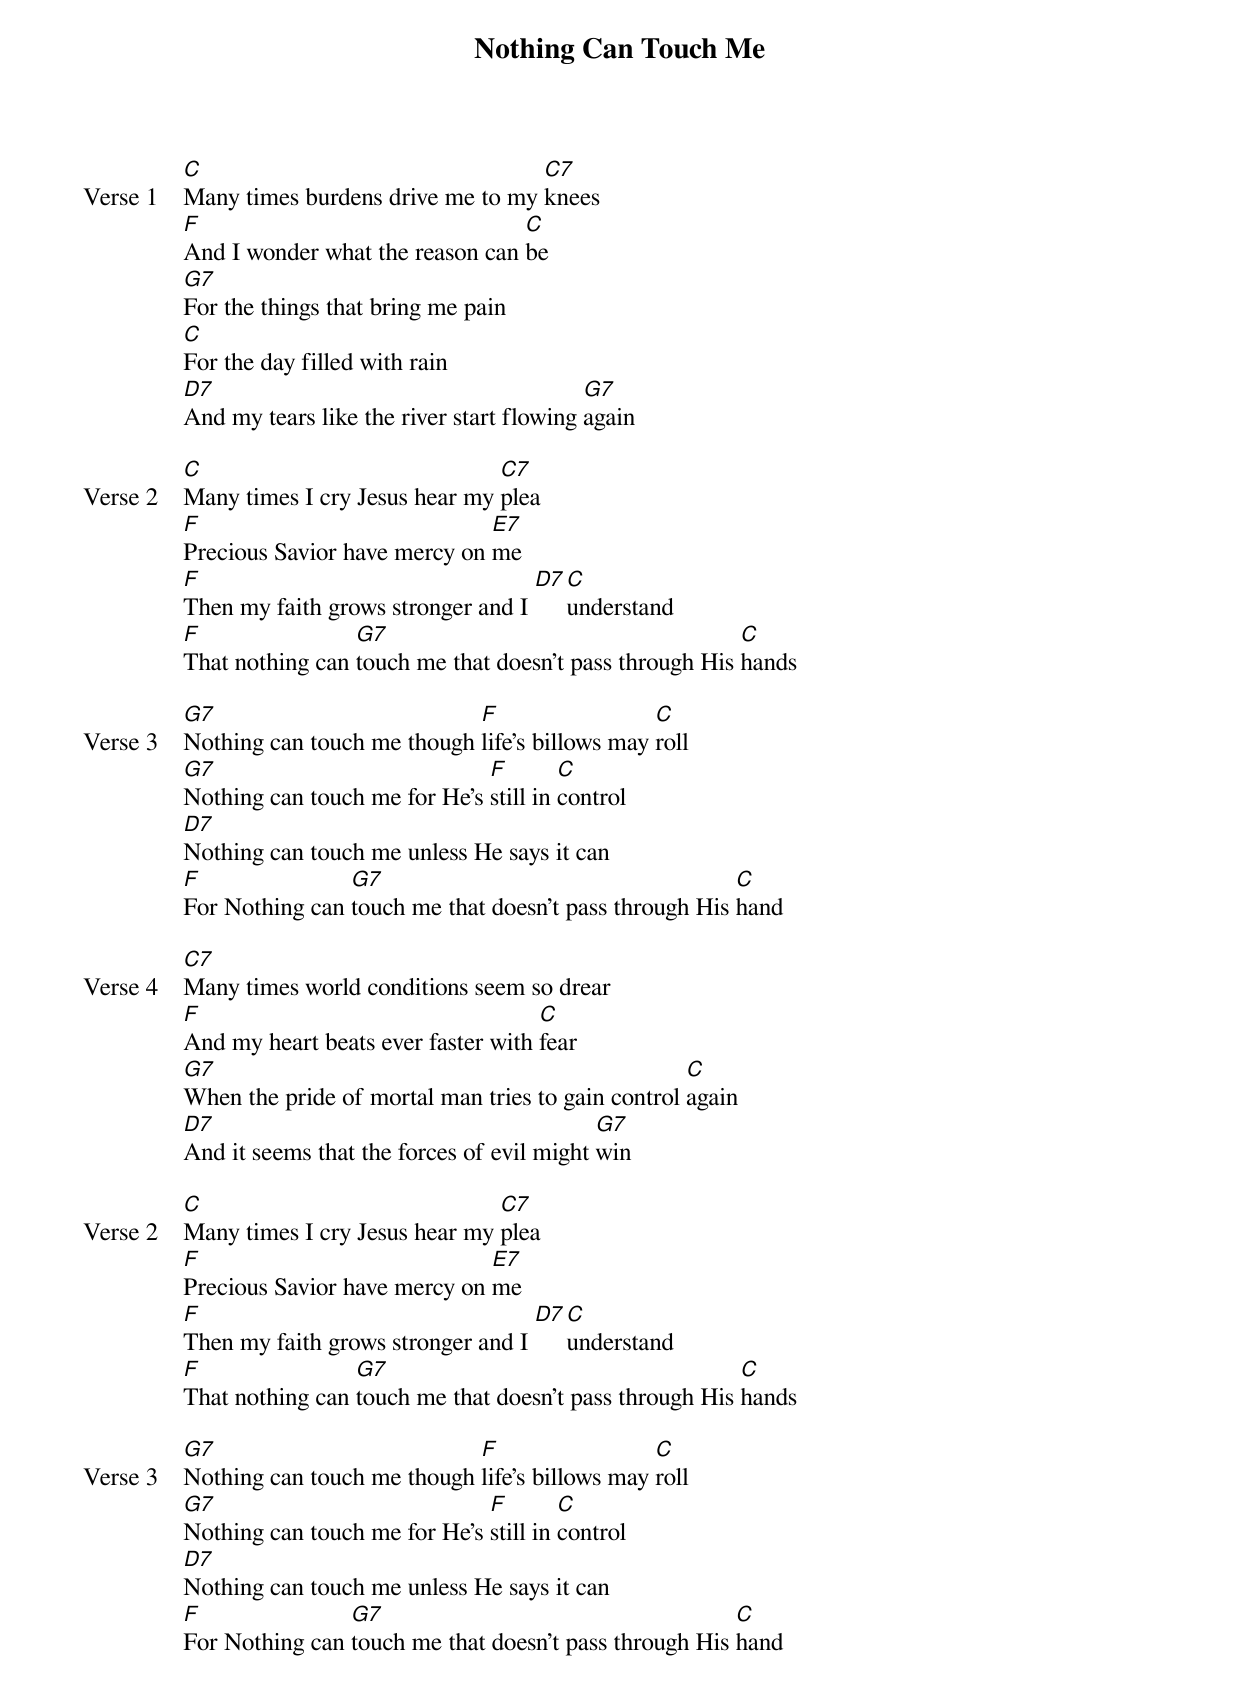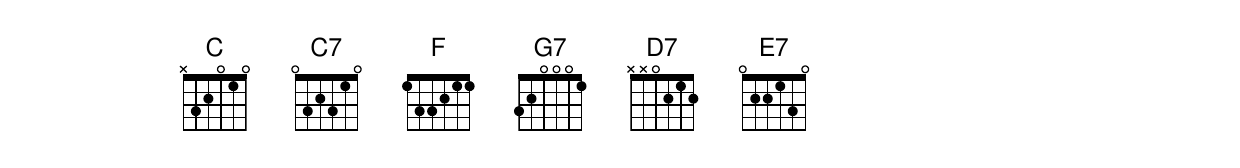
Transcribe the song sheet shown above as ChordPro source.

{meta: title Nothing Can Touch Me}
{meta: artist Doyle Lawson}
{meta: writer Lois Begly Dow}

{start_of_verse: Verse 1}
[C]Many times burdens drive me to my [C7]knees
[F]And I wonder what the reason can [C]be
[G7]For the things that bring me pain
[C]For the day filled with rain
[D7]And my tears like the river start flowing [G7]again
{end_of_verse}

{start_of_verse: Verse 2}
[C]Many times I cry Jesus hear my [C7]plea
[F]Precious Savior have mercy on [E7]me
[F]Then my faith grows stronger and I [D7][C]understand
[F]That nothing can [G7]touch me that doesn't pass through His [C]hands
{end_of_verse}

{start_of_verse: Verse 3}
[G7]Nothing can touch me though [F]life's billows may [C]roll
[G7]Nothing can touch me for He's [F]still in [C]control
[D7]Nothing can touch me unless He says it can
[F]For Nothing can [G7]touch me that doesn't pass through His [C]hand
{end_of_verse}

{start_of_verse: Verse 4}
[C7]Many times world conditions seem so drear
[F]And my heart beats ever faster with [C]fear
[G7]When the pride of mortal man tries to gain control [C]again
[D7]And it seems that the forces of evil might [G7]win
{end_of_verse}

{start_of_verse: Verse 2}
[C]Many times I cry Jesus hear my [C7]plea
[F]Precious Savior have mercy on [E7]me
[F]Then my faith grows stronger and I [D7][C]understand
[F]That nothing can [G7]touch me that doesn't pass through His [C]hands
{end_of_verse}

{start_of_verse: Verse 3}
[G7]Nothing can touch me though [F]life's billows may [C]roll
[G7]Nothing can touch me for He's [F]still in [C]control
[D7]Nothing can touch me unless He says it can
[F]For Nothing can [G7]touch me that doesn't pass through His [C]hand
{end_of_verse}
